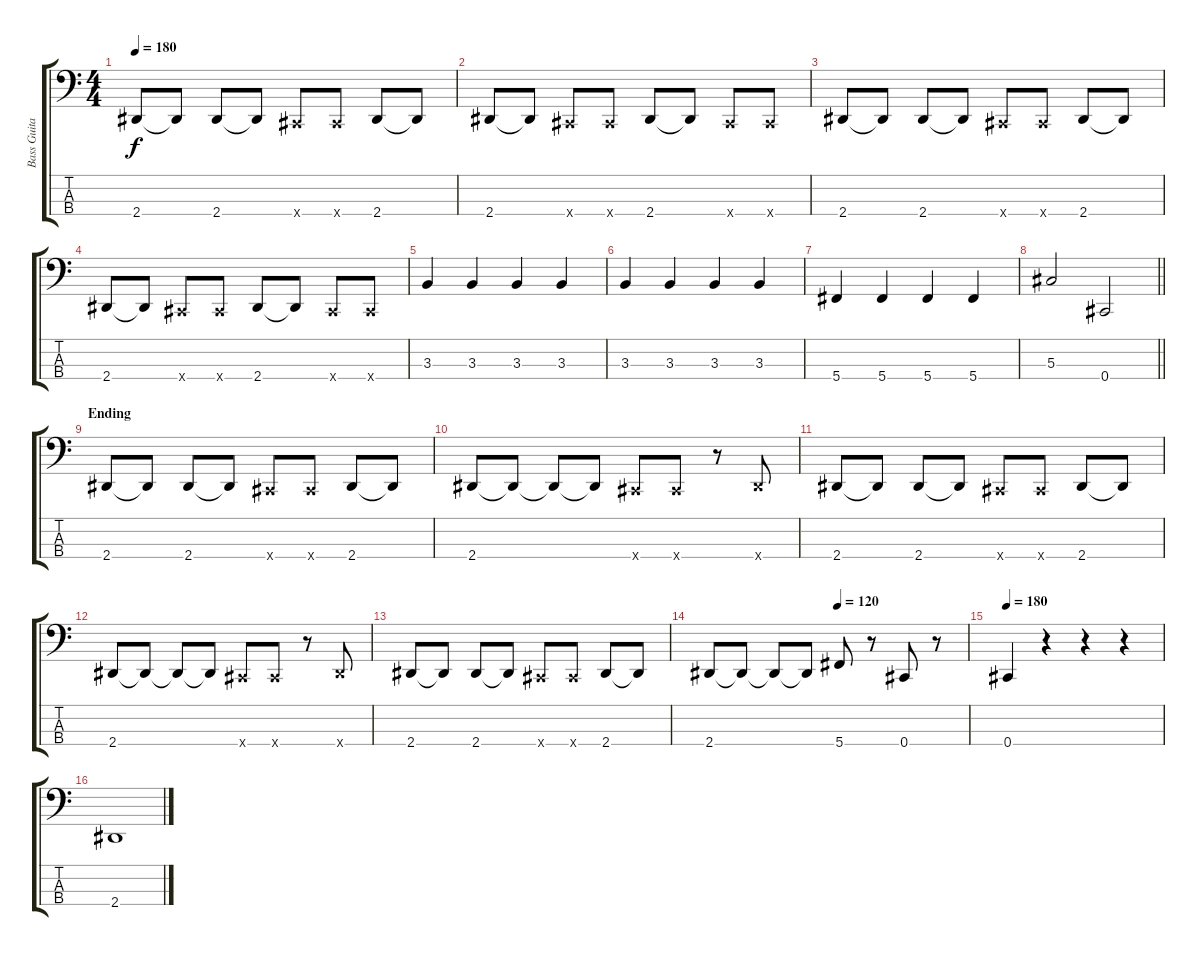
\track ("Bass Guitar" "Bass Guita") {instrument electricbassfinger}
\staff {score tabs}
\tuning (Gb2 Db2 Ab1 Db1) {hide}
\ts (4 4)
\tempo 180
\clef f4
\ks c
2.4.8{dy f} 2.4{t}.8 2.4.8 2.4{t}.8 0.4{x}.8 0.4{x}.8 2.4.8 2.4{t}.8 |
2.4.8 2.4{t}.8 0.4{x}.8 0.4{x}.8 2.4.8 2.4{t}.8 0.4{x}.8 0.4{x}.8 |
2.4.8 2.4{t}.8 2.4.8 2.4{t}.8 0.4{x}.8 0.4{x}.8 2.4.8 2.4{t}.8 |
2.4.8 2.4{t}.8 0.4{x}.8 0.4{x}.8 2.4.8 2.4{t}.8 0.4{x}.8 0.4{x}.8 |
3.3.4 3.3.4 3.3.4 3.3.4 |
3.3.4 3.3.4 3.3.4 3.3.4 |
5.4.4 5.4.4 5.4.4 5.4.4 |
\barLineRight lightlight
5.3.2 0.4.2 |
\section ("" "Ending")
2.4.8 2.4{t}.8 2.4.8 2.4{t}.8 0.4{x}.8 0.4{x}.8 2.4.8 2.4{t}.8 |
2.4.8 2.4{t}.8 2.4{t}.8 2.4{t}.8 0.4{x}.8 0.4{x}.8 r.8 2.4{x}.8 |
2.4.8 2.4{t}.8 2.4.8 2.4{t}.8 0.4{x}.8 0.4{x}.8 2.4.8 2.4{t}.8 |
2.4.8 2.4{t}.8 2.4{t}.8 2.4{t}.8 0.4{x}.8 0.4{x}.8 r.8 2.4{x}.8 |
2.4.8 2.4{t}.8 2.4.8 2.4{t}.8 0.4{x}.8 0.4{x}.8 2.4.8 2.4{t}.8 |
\tempo (120 0.5)
2.4.8 2.4{t}.8 2.4{t}.8 2.4{t}.8 5.4.8 r.8 0.4.8 r.8 |
\tempo 180
0.4.4 r.4 r.4 r.4 |
2.4.1
